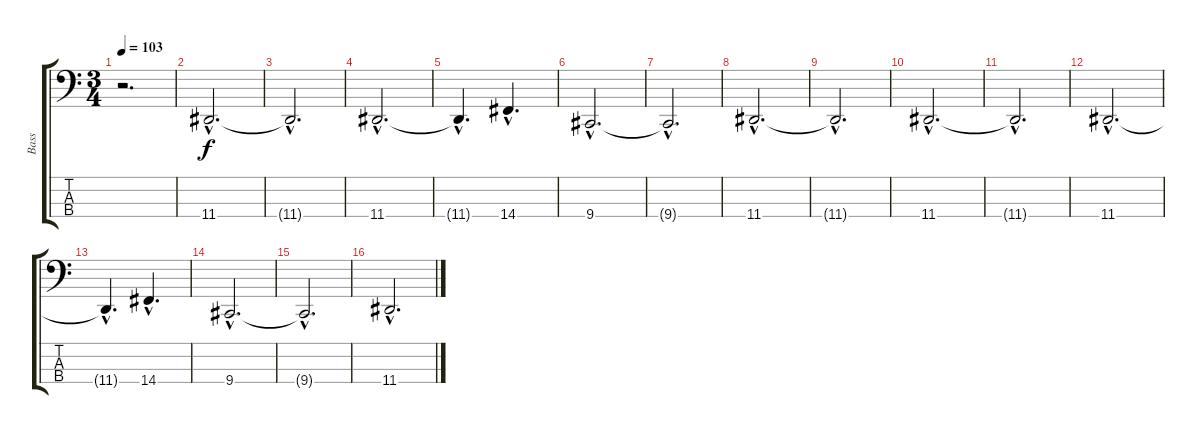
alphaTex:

\track ("Bass" "Bass") {instrument lead8bassandlead}
\staff {score tabs}
\tuning (G2 D2 A1 E1) {hide}
\ts (3 4)
\tempo 103
\clef f4
\ks c
r.2{d dy f} |
11.4{hac}.2{d} |
11.4{hac t}.2{d} |
11.4{hac}.2{d} |
11.4{hac t}.4{d} 14.4{hac}.4{d} |
9.4{hac}.2{d} |
9.4{hac t}.2{d} |
11.4{hac}.2{d} |
11.4{hac t}.2{d} |
11.4{hac}.2{d} |
11.4{hac t}.2{d} |
11.4{hac}.2{d} |
11.4{hac t}.4{d} 14.4{hac}.4{d} |
9.4{hac}.2{d} |
9.4{hac t}.2{d} |
11.4{hac}.2{d}
